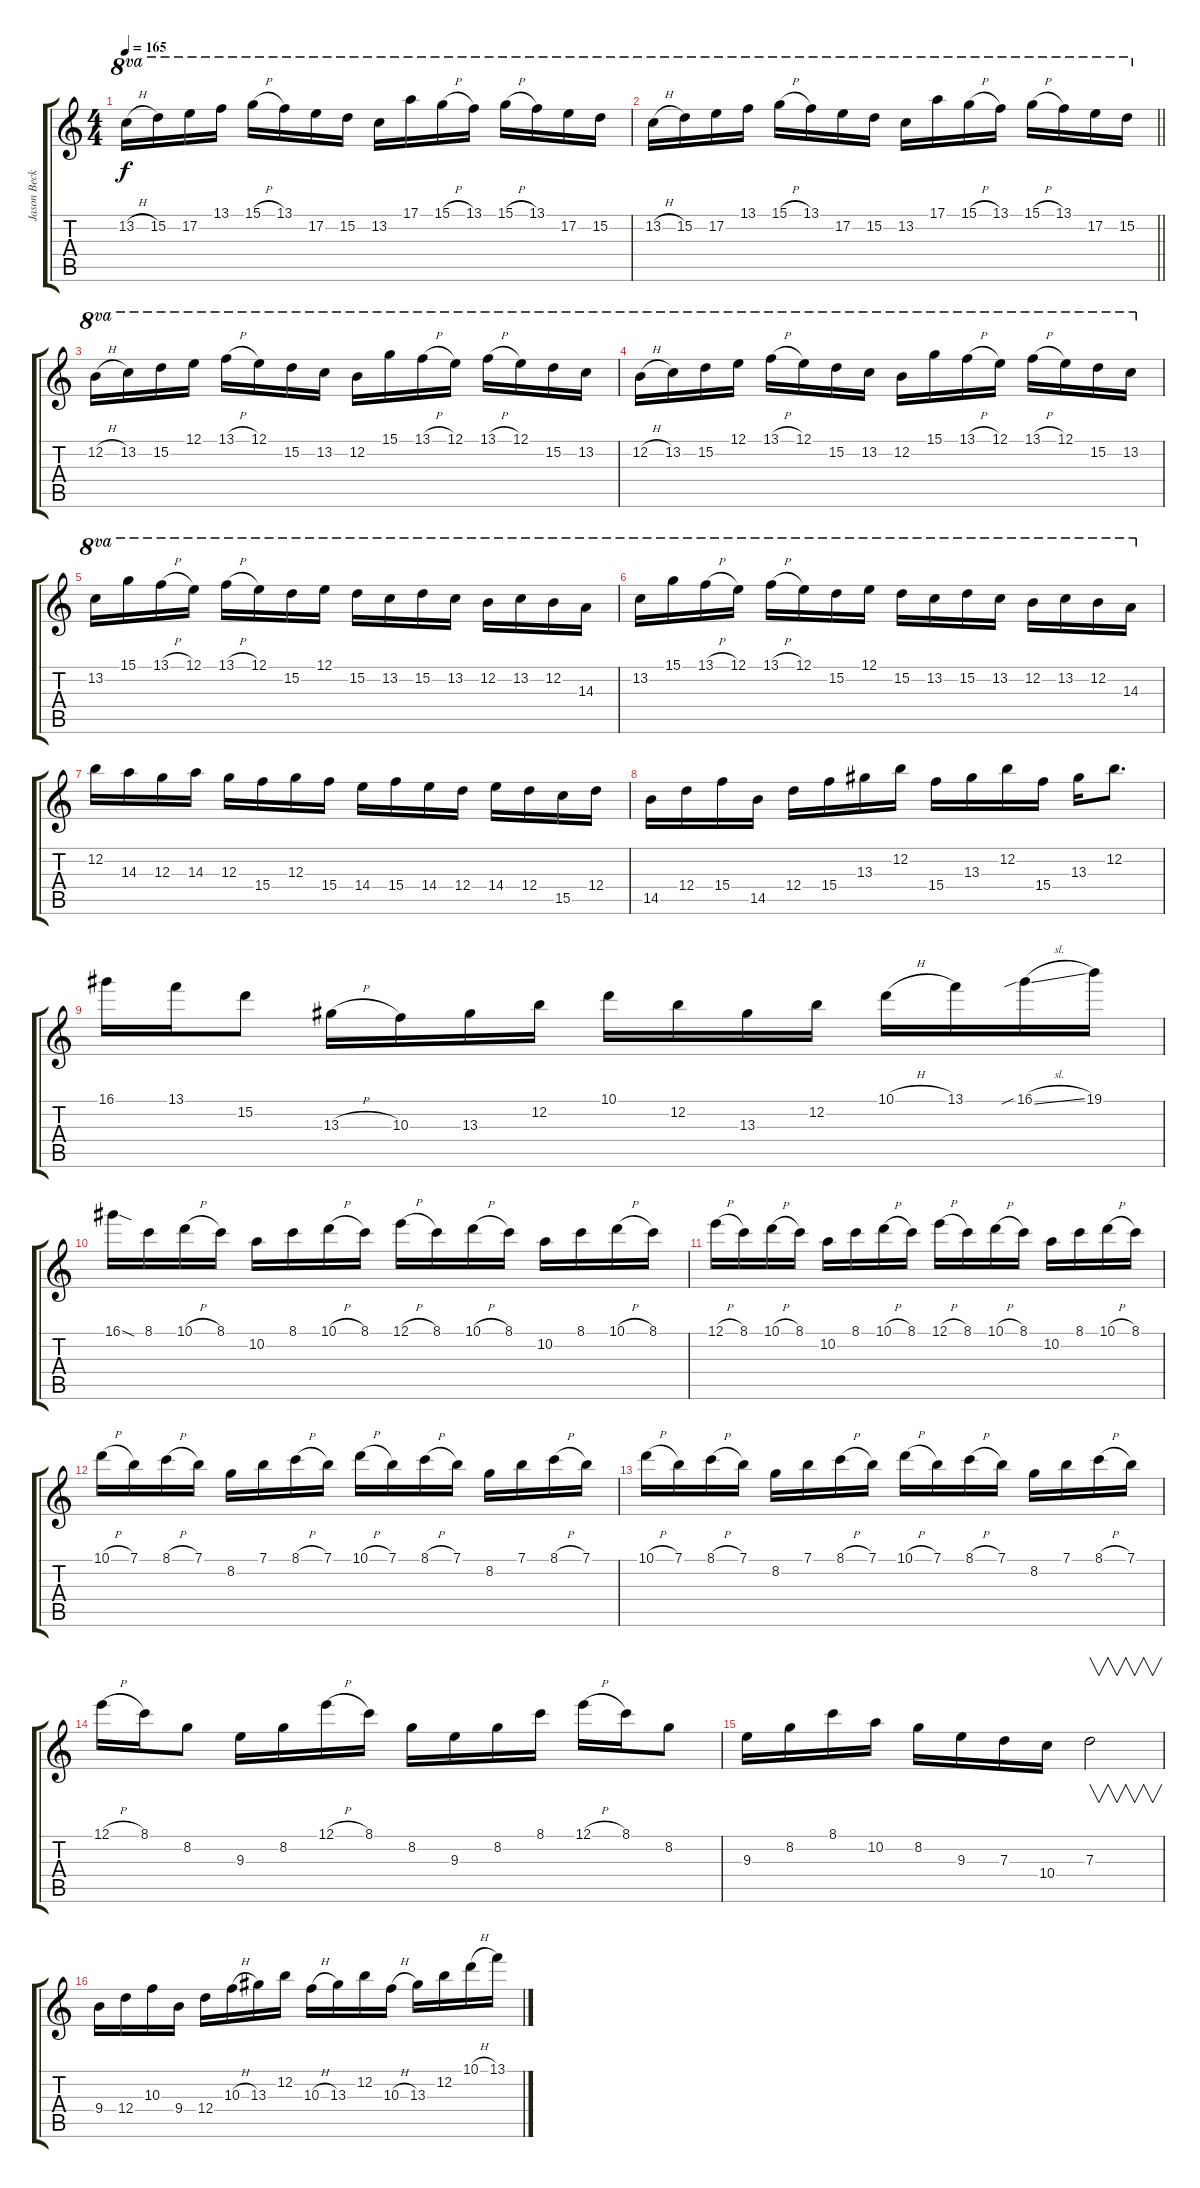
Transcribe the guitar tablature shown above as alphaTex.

\track ("Jason Becker" "Jason Beck") {instrument distortionguitar}
\staff {score tabs}
\tuning (E4 B3 G3 D3 A2 E2) {hide}
\ts (4 4)
\tempo 165
\clef g2
\ks c
13.2{h}.16{ot 8va dy f} 15.2.16{ot 8va} 17.2.16{ot 8va} 13.1.16{ot 8va} 15.1{h}.16{ot 8va} 13.1.16{ot 8va} 17.2.16{ot 8va} 15.2.16{ot 8va} 13.2.16{ot 8va} 17.1.16{ot 8va} 15.1{h}.16{ot 8va} 13.1.16{ot 8va} 15.1{h}.16{ot 8va} 13.1.16{ot 8va} 17.2.16{ot 8va} 15.2.16{ot 8va} |
\barLineRight lightlight
13.2{h}.16{ot 8va} 15.2.16{ot 8va} 17.2.16{ot 8va} 13.1.16{ot 8va} 15.1{h}.16{ot 8va} 13.1.16{ot 8va} 17.2.16{ot 8va} 15.2.16{ot 8va} 13.2.16{ot 8va} 17.1.16{ot 8va} 15.1{h}.16{ot 8va} 13.1.16{ot 8va} 15.1{h}.16{ot 8va} 13.1.16{ot 8va} 17.2.16{ot 8va} 15.2.16{ot 8va} |
12.2{h}.16{ot 8va} 13.2.16{ot 8va} 15.2.16{ot 8va} 12.1.16{ot 8va} 13.1{h}.16{ot 8va} 12.1.16{ot 8va} 15.2.16{ot 8va} 13.2.16{ot 8va} 12.2.16{ot 8va} 15.1.16{ot 8va} 13.1{h}.16{ot 8va} 12.1.16{ot 8va} 13.1{h}.16{ot 8va} 12.1.16{ot 8va} 15.2.16{ot 8va} 13.2.16{ot 8va} |
12.2{h}.16{ot 8va} 13.2.16{ot 8va} 15.2.16{ot 8va} 12.1.16{ot 8va} 13.1{h}.16{ot 8va} 12.1.16{ot 8va} 15.2.16{ot 8va} 13.2.16{ot 8va} 12.2.16{ot 8va} 15.1.16{ot 8va} 13.1{h}.16{ot 8va} 12.1.16{ot 8va} 13.1{h}.16{ot 8va} 12.1.16{ot 8va} 15.2.16{ot 8va} 13.2.16{ot 8va} |
13.2.16{ot 8va} 15.1.16{ot 8va} 13.1{h}.16{ot 8va} 12.1.16{ot 8va} 13.1{h}.16{ot 8va} 12.1.16{ot 8va} 15.2.16{ot 8va} 12.1.16{ot 8va} 15.2.16{ot 8va} 13.2.16{ot 8va} 15.2.16{ot 8va} 13.2.16{ot 8va} 12.2.16{ot 8va} 13.2.16{ot 8va} 12.2.16{ot 8va} 14.3.16{ot 8va} |
13.2.16{ot 8va} 15.1.16{ot 8va} 13.1{h}.16{ot 8va} 12.1.16{ot 8va} 13.1{h}.16{ot 8va} 12.1.16{ot 8va} 15.2.16{ot 8va} 12.1.16{ot 8va} 15.2.16{ot 8va} 13.2.16{ot 8va} 15.2.16{ot 8va} 13.2.16{ot 8va} 12.2.16{ot 8va} 13.2.16{ot 8va} 12.2.16{ot 8va} 14.3.16{ot 8va} |
12.2.16 14.3.16 12.3.16 14.3.16 12.3.16 15.4.16 12.3.16 15.4.16 14.4.16 15.4.16 14.4.16 12.4.16 14.4.16 12.4.16 15.5.16 12.4.16 |
14.5.16 12.4.16 15.4.16 14.5.16 12.4.16 15.4.16 13.3.16 12.2.16 15.4.16 13.3.16 12.2.16 15.4.16 13.3.16 12.2.8{d} |
16.1.16 13.1.16 15.2.8 13.3{h}.16 10.3.16 13.3.16 12.2.16 10.1.16 12.2.16 13.3.16 12.2.16 10.1{h}.16 13.1.16 16.1{sib sl}.16 19.1.16 |
16.1{sod}.16 8.1.16 10.1{h}.16 8.1.16 10.2.16 8.1.16 10.1{h}.16 8.1.16 12.1{h}.16 8.1.16 10.1{h}.16 8.1.16 10.2.16 8.1.16 10.1{h}.16 8.1.16 |
12.1{h}.16 8.1.16 10.1{h}.16 8.1.16 10.2.16 8.1.16 10.1{h}.16 8.1.16 12.1{h}.16 8.1.16 10.1{h}.16 8.1.16 10.2.16 8.1.16 10.1{h}.16 8.1.16 |
10.1{h}.16 7.1.16 8.1{h}.16 7.1.16 8.2.16 7.1.16 8.1{h}.16 7.1.16 10.1{h}.16 7.1.16 8.1{h}.16 7.1.16 8.2.16 7.1.16 8.1{h}.16 7.1.16 |
10.1{h}.16 7.1.16 8.1{h}.16 7.1.16 8.2.16 7.1.16 8.1{h}.16 7.1.16 10.1{h}.16 7.1.16 8.1{h}.16 7.1.16 8.2.16 7.1.16 8.1{h}.16 7.1.16 |
12.1{h}.16 8.1.16 8.2.8 9.3.16 8.2.16 12.1{h}.16 8.1.16 8.2.16 9.3.16 8.2.16 8.1.16 12.1{h}.16 8.1.16 8.2.8 |
9.3.16 8.2.16 8.1.16 10.2.16 8.2.16 9.3.16 7.3.16 10.4.16 7.3.2{v} |
9.4.16 12.4.16 10.3.16 9.4.16 12.4.16 10.3{h}.16 13.3.16 12.2.16 10.3{h}.16 13.3.16 12.2.16 10.3{h}.16 13.3.16 12.2.16 10.1{h}.16 13.1.16
